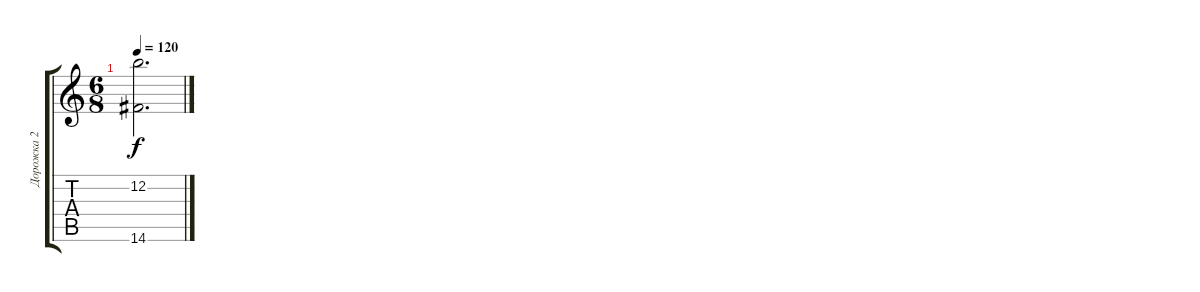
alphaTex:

\track ("Дорожка 2" "Дорожка 2") {instrument acousticguitarnylon}
\staff {score tabs}
\tuning (E4 B3 G3 D3 A2 E2) {hide}
\ts (6 8)
\tempo 120
\clef g2
\ks c
(12.2 14.6).2{d dy f}
